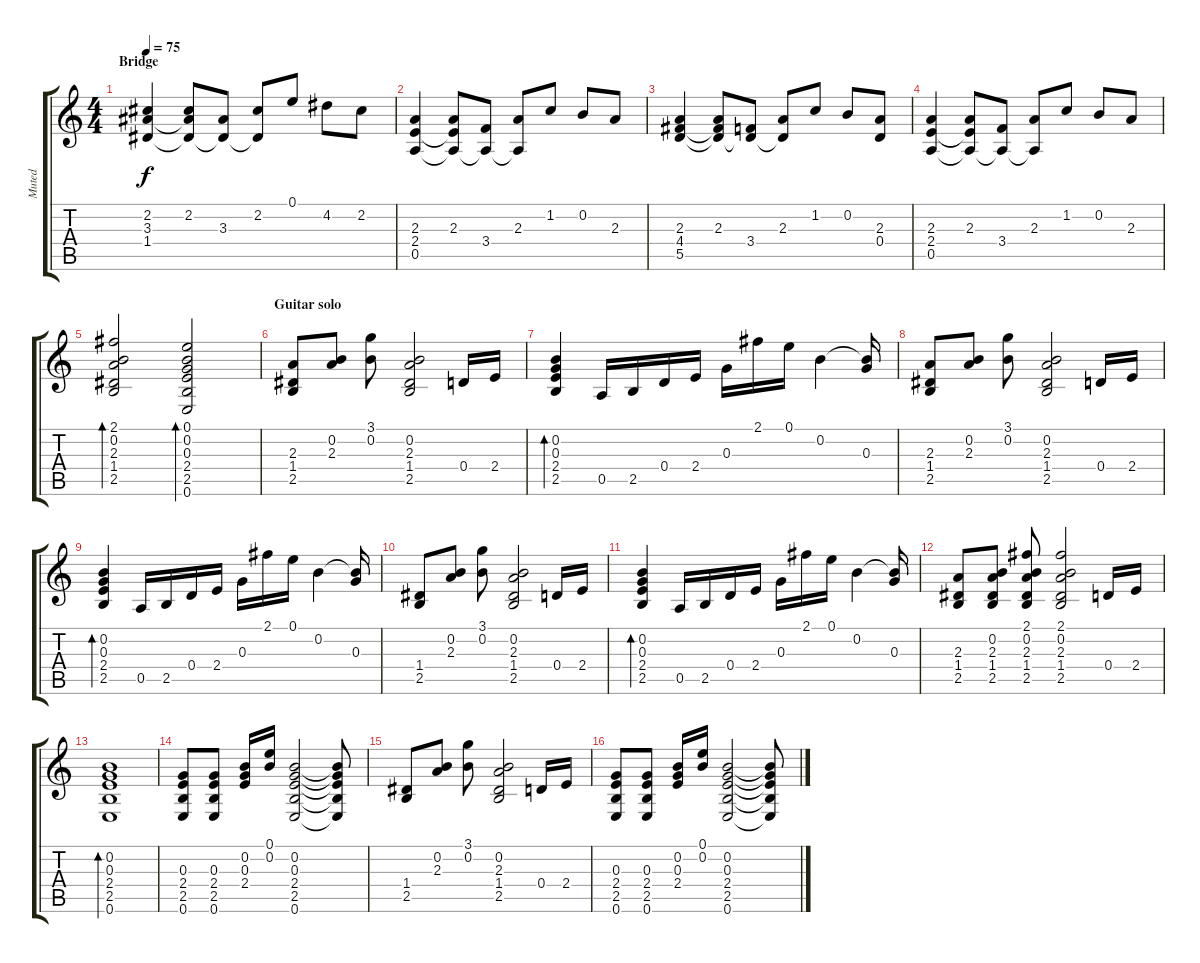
\track ("Muted" "Muted") {instrument electricguitarmuted}
\staff {score tabs}
\tuning (E4 B3 G3 D3 A2 E2) {hide}
\ts (4 4)
\section ("" "Bridge")
\tempo 75
\clef g2
\ks c
(2.2 3.3 1.4).4{dy f volume 9} (2.2 3.3{t} 1.4{t}).8 (3.3 1.4{t}).8 (2.2 1.4{t}).8 0.1.8 4.2.8 2.2.8 |
(2.3 2.4 0.5).4 (2.3 2.4{t} 0.5{t}).8 (3.4 0.5{t}).8 (2.3 0.5{t}).8 1.2.8 0.2.8 2.3.8 |
(2.3 4.4 5.5).4 (2.3 4.4{t} 5.5{t}).8 (3.4 5.5{t}).8 (2.3 5.5{t}).8 1.2.8 0.2.8 (2.3 0.4).8 |
(2.3 2.4 0.5).4 (2.3 2.4{t} 0.5{t}).8 (3.4 0.5{t}).8 (2.3 0.5{t}).8 1.2.8 0.2.8 2.3.8 |
(2.1 0.2 2.3 1.4 2.5).2{bd 240} (0.1 0.2 0.3 2.4 2.5 0.6).2{bd 240} |
\section ("" "Guitar solo")
(2.3 1.4 2.5).8 (0.2 2.3).8 (3.1 0.2).8 (0.2 2.3 1.4 2.5).2 0.4.16 2.4.16 |
(0.2 0.3 2.4 2.5).4{bd 60} 0.5.16 2.5.16 0.4.16 2.4.16 0.3.16 2.1.16 0.1.16 0.2.4 (0.2{t} 0.3).16 |
(2.3 1.4 2.5).8 (0.2 2.3).8 (3.1 0.2).8 (0.2 2.3 1.4 2.5).2 0.4.16 2.4.16 |
(0.2 0.3 2.4 2.5).4{bd 60} 0.5.16 2.5.16 0.4.16 2.4.16 0.3.16 2.1.16 0.1.16 0.2.4 (0.2{t} 0.3).16 |
(1.4 2.5).8 (0.2 2.3).8 (3.1 0.2).8 (0.2 2.3 1.4 2.5).2 0.4.16 2.4.16 |
(0.2 0.3 2.4 2.5).4{bd 60} 0.5.16 2.5.16 0.4.16 2.4.16 0.3.16 2.1.16 0.1.16 0.2.4 (0.2{t} 0.3).16 |
(2.3 1.4 2.5).8 (0.2 2.3 1.4 2.5).8 (2.1 0.2 2.3 1.4 2.5).8 (2.1 0.2 2.3 1.4 2.5).2 0.4.16 2.4.16 |
(0.2 0.3 2.4 2.5 0.6).1{bd 60} |
(0.3 2.4 2.5 0.6).8 (0.3 2.4 2.5 0.6).8 (0.2 0.3 2.4).16 (0.1 0.2).16 (0.2 0.3 2.4 2.5 0.6).2 (0.2{t} 0.3{t} 2.4{t} 2.5{t} 0.6{t}).8 |
(1.4 2.5).8 (0.2 2.3).8 (3.1 0.2).8 (0.2 2.3 1.4 2.5).2 0.4.16 2.4.16 |
(0.3 2.4 2.5 0.6).8 (0.3 2.4 2.5 0.6).8 (0.2 0.3 2.4).16 (0.1 0.2).16 (0.2 0.3 2.4 2.5 0.6).2 (0.2{t} 0.3{t} 2.4{t} 2.5{t} 0.6{t}).8
